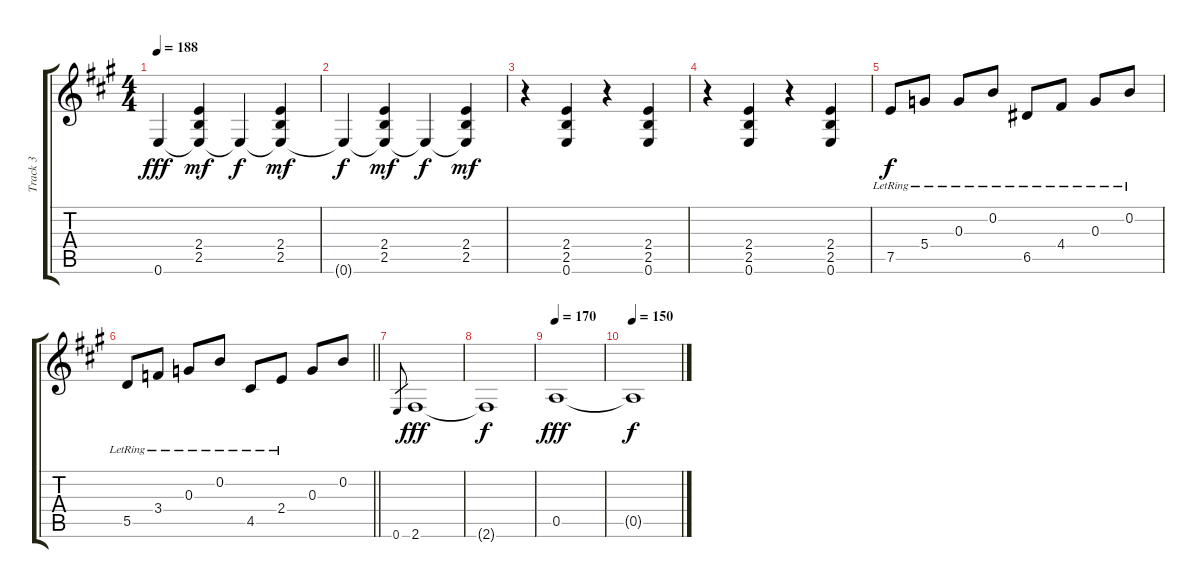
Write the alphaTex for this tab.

\track ("Track 3" "Track 3") {instrument electricguitarjazz}
\staff {score tabs}
\tuning (E4 B3 G3 D3 A2 E2) {hide}
\ts (4 4)
\tempo 188
\clef g2
\ks a
0.6.4{dy fff} (2.4 2.5 0.6{t}).4{dy mf} 0.6{t}.4{dy f} (2.4 2.5 0.6{t}).4{dy mf} |
0.6{t}.4{dy f} (2.4 2.5 0.6{t}).4{dy mf} 0.6{t}.4{dy f} (2.4 2.5 0.6{t}).4{dy mf} |
r.4 (2.4 2.5 0.6).4 r.4 (2.4 2.5 0.6).4 |
r.4 (2.4 2.5 0.6).4 r.4 (2.4 2.5 0.6).4 |
7.5{lr}.8{dy f} 5.4{lr}.8 0.3{lr}.8 0.2{lr}.8 6.5{lr}.8 4.4{lr}.8 0.3{lr}.8 0.2{lr}.8 |
\barLineRight lightlight
5.5{lr}.8 3.4{lr}.8 0.3{lr}.8 0.2{lr}.8 4.5{lr}.8 2.4{lr}.8 0.3.8 0.2.8 |
0.6.8{gr} 2.6.1{dy fff} |
2.6{t}.1{dy f} |
\tempo 170
0.5.1{dy fff} |
\tempo 150
0.5{t}.1{dy f}
